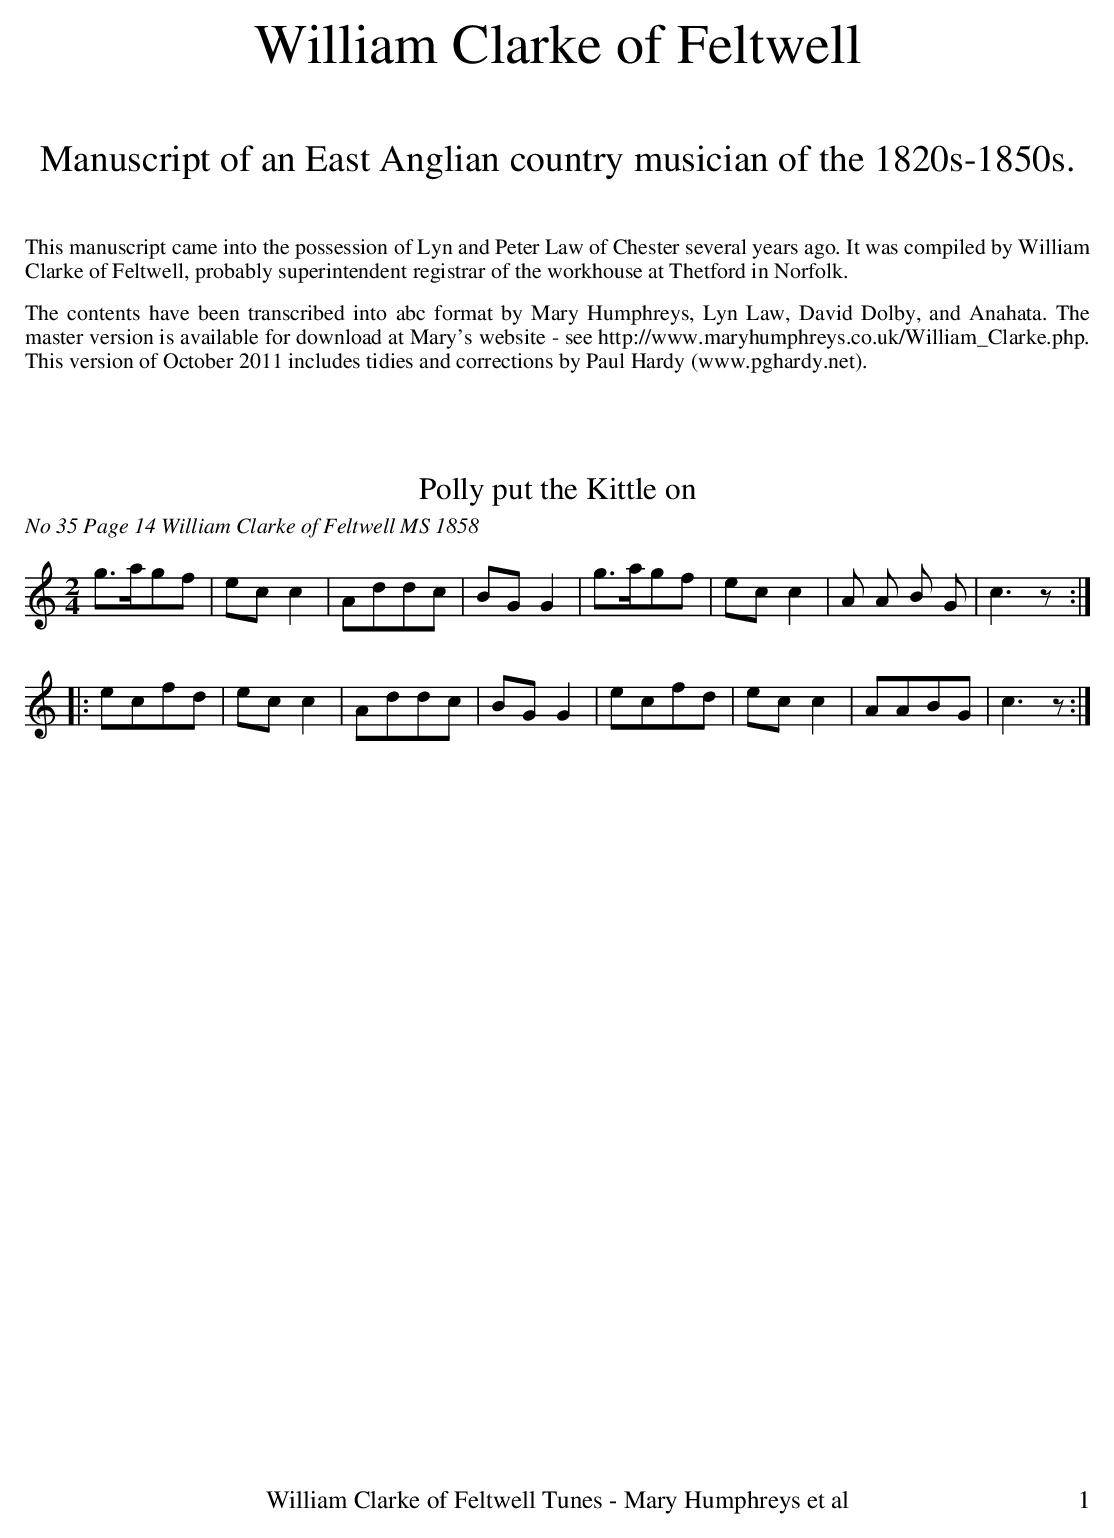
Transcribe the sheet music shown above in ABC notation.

X:1
T:Polly put the Kittle on
O:No 35 Page 14 William Clarke of Feltwell MS 1858
M:2/4
L:1/16
K:C
g3ag2f2|e2c2 c4|A2d2d2c2|B2G2 G4|g3ag2f2|e2c2 c4|A2 A2 B2 G2|c6z2:|
|:e2c2f2d2|e2c2 c4|A2d2d2c2|B2G2 G4|e2c2f2d2|e2c2 c4|A2A2B2G2|c6z2:|
